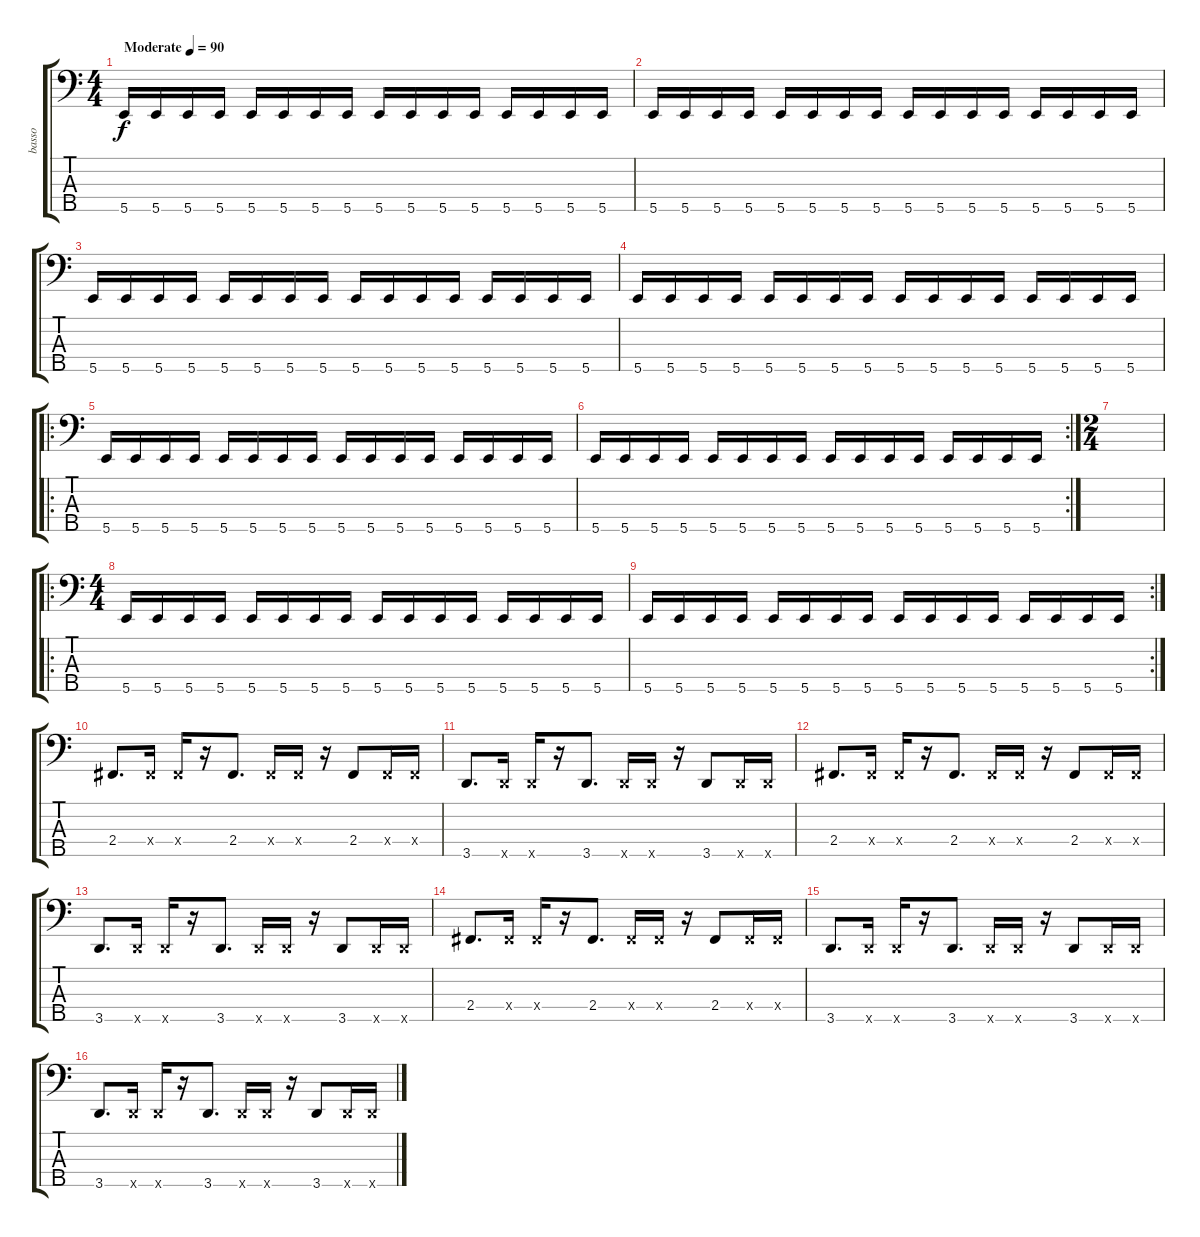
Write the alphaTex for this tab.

\track ("basso" "basso") {instrument electricbassfinger}
\staff {score tabs}
\tuning (G2 D2 A1 E1 B0) {hide}
\ts (4 4)
\tempo (90 "Moderate")
\clef f4
\ks c
5.5.16{dy f instrument electricbassfinger} 5.5.16 5.5.16 5.5.16 5.5.16 5.5.16 5.5.16 5.5.16 5.5.16 5.5.16 5.5.16 5.5.16 5.5.16 5.5.16 5.5.16 5.5.16 |
5.5.16 5.5.16 5.5.16 5.5.16 5.5.16 5.5.16 5.5.16 5.5.16 5.5.16 5.5.16 5.5.16 5.5.16 5.5.16 5.5.16 5.5.16 5.5.16 |
5.5.16 5.5.16 5.5.16 5.5.16 5.5.16 5.5.16 5.5.16 5.5.16 5.5.16 5.5.16 5.5.16 5.5.16 5.5.16 5.5.16 5.5.16 5.5.16 |
5.5.16 5.5.16 5.5.16 5.5.16 5.5.16 5.5.16 5.5.16 5.5.16 5.5.16 5.5.16 5.5.16 5.5.16 5.5.16 5.5.16 5.5.16 5.5.16 |
\ro
5.5.16 5.5.16 5.5.16 5.5.16 5.5.16 5.5.16 5.5.16 5.5.16 5.5.16 5.5.16 5.5.16 5.5.16 5.5.16 5.5.16 5.5.16 5.5.16 |
\rc 2
5.5.16 5.5.16 5.5.16 5.5.16 5.5.16 5.5.16 5.5.16 5.5.16 5.5.16 5.5.16 5.5.16 5.5.16 5.5.16 5.5.16 5.5.16 5.5.16 |
\ts (2 4)
|
\ro
\ts (4 4)
5.5.16 5.5.16 5.5.16 5.5.16 5.5.16 5.5.16 5.5.16 5.5.16 5.5.16 5.5.16 5.5.16 5.5.16 5.5.16 5.5.16 5.5.16 5.5.16 |
\rc 2
5.5.16 5.5.16 5.5.16 5.5.16 5.5.16 5.5.16 5.5.16 5.5.16 5.5.16 5.5.16 5.5.16 5.5.16 5.5.16 5.5.16 5.5.16 5.5.16 |
2.4.8{d} 2.4{x}.16 2.4{x}.16 r.16 2.4.8{d} 2.4{x}.16 2.4{x}.16 r.16 2.4.8 2.4{x}.16 2.4{x}.16 |
3.5.8{d} 3.5{x}.16 3.5{x}.16 r.16 3.5.8{d} 3.5{x}.16 3.5{x}.16 r.16 3.5.8 3.5{x}.16 3.5{x}.16 |
2.4.8{d} 2.4{x}.16 2.4{x}.16 r.16 2.4.8{d} 2.4{x}.16 2.4{x}.16 r.16 2.4.8 2.4{x}.16 2.4{x}.16 |
3.5.8{d} 3.5{x}.16 3.5{x}.16 r.16 3.5.8{d} 3.5{x}.16 3.5{x}.16 r.16 3.5.8 3.5{x}.16 3.5{x}.16 |
2.4.8{d} 2.4{x}.16 2.4{x}.16 r.16 2.4.8{d} 2.4{x}.16 2.4{x}.16 r.16 2.4.8 2.4{x}.16 2.4{x}.16 |
3.5.8{d} 3.5{x}.16 3.5{x}.16 r.16 3.5.8{d} 3.5{x}.16 3.5{x}.16 r.16 3.5.8 3.5{x}.16 3.5{x}.16 |
3.5.8{d} 3.5{x}.16 3.5{x}.16 r.16 3.5.8{d} 3.5{x}.16 3.5{x}.16 r.16 3.5.8 3.5{x}.16 3.5{x}.16
